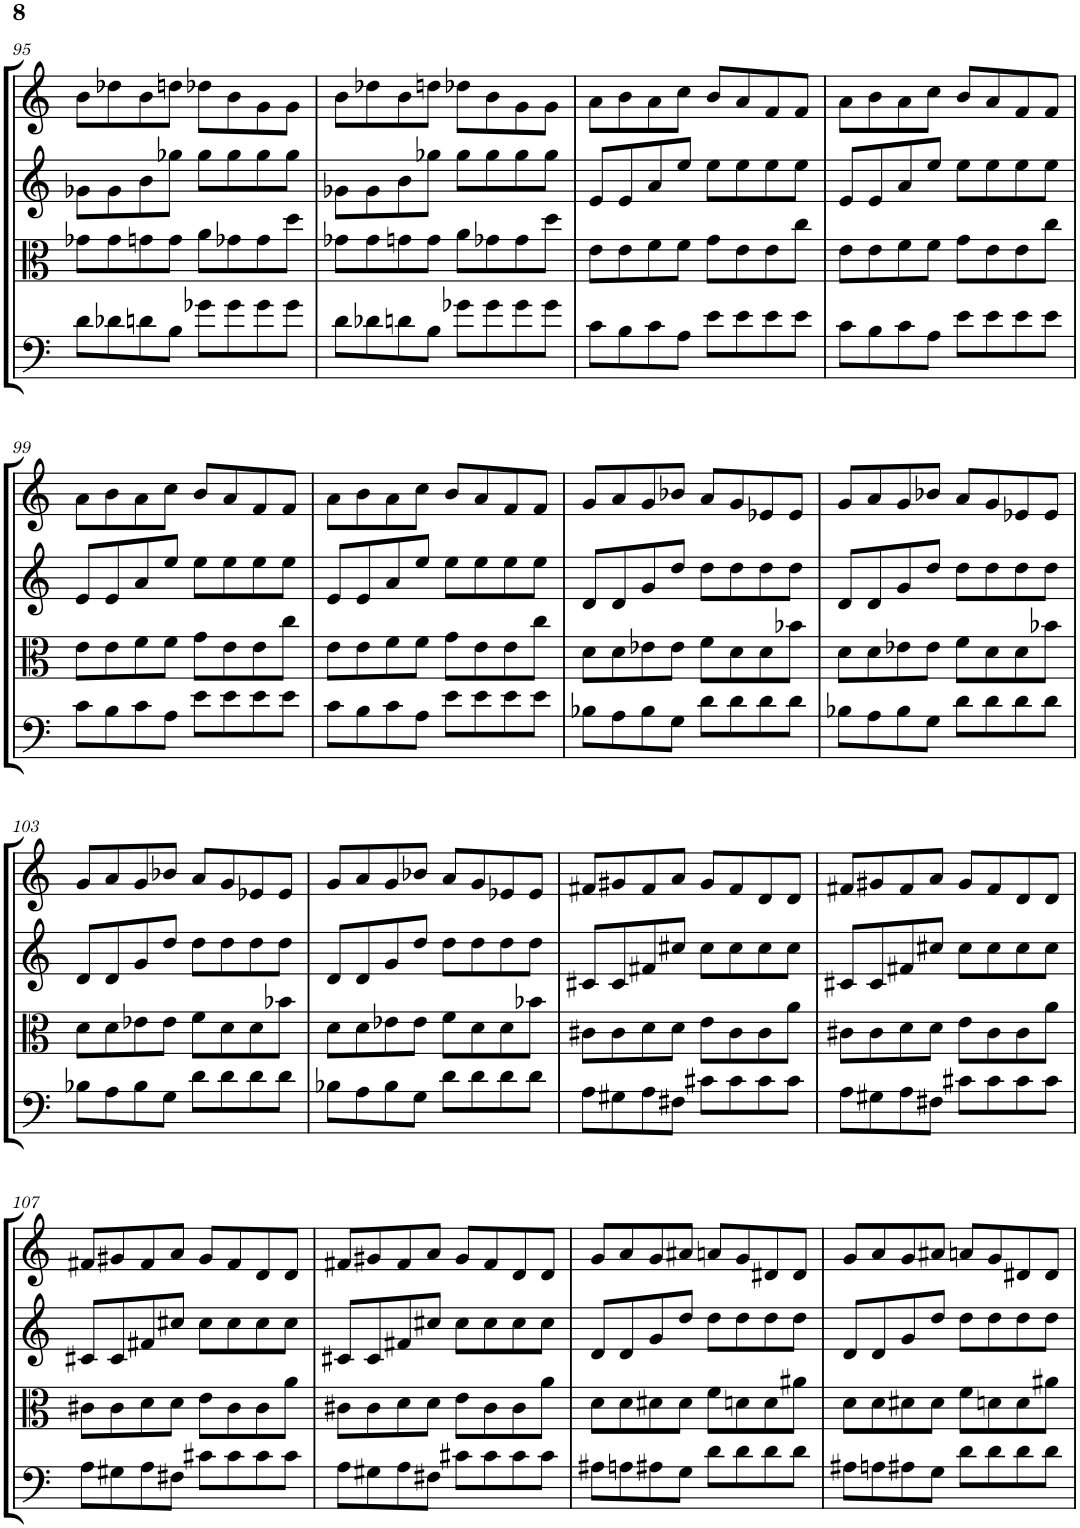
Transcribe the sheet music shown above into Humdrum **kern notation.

**kern	**kern	**kern	**kern
*part4	*part3	*part2	*part1
*staff4	*staff3	*staff2	*staff1
*I"Violoncello	*I"Viola	*I"Violin II	*I"Violin I
*I'Vc	*I'Vla	*I'Vln	*I'Vln
!!LO:PB:g=z
*clefF4	*clefC3	*clefG2	*clefG2
*k[]	*k[]	*k[]	*k[]
*M4/4	*M4/4	*M4/4	*M4/4
=95	=95	=95	=95
8d\L	8g-X\L	8g-X\L	8b\L
8d-X\	8g-\	8g-\	8dd-X\
8dn\	8gn\	8b\	8b\
8B\J	8g\J	8gg-X\J	8ddn\J
8g-X\L	8a\L	8gg-\L	8dd-X\L
8g-\	8g-X\	8gg-\	8b\
8g-\	8g-\	8gg-\	8g\
8g-\J	8dd\J	8gg-\J	8g\J
=96	=96	=96	=96
8d\L	8g-X\L	8g-X\L	8b\L
8d-X\	8g-\	8g-\	8dd-X\
8dn\	8gn\	8b\	8b\
8B\J	8g\J	8gg-X\J	8ddn\J
8g-X\L	8a\L	8gg-\L	8dd-X\L
8g-\	8g-X\	8gg-\	8b\
8g-\	8g-\	8gg-\	8g\
8g-\J	8dd\J	8gg-\J	8g\J
=97	=97	=97	=97
8c\L	8e\L	8e/L	8a\L
8B\	8e\	8e/	8b\
8c\	8f\	8a/	8a\
8A\J	8f\J	8ee/J	8cc\J
8e\L	8g\L	8ee\L	8b/L
8e\	8e\	8ee\	8a/
8e\	8e\	8ee\	8f/
8e\J	8cc\J	8ee\J	8f/J
=98	=98	=98	=98
8c\L	8e\L	8e/L	8a\L
8B\	8e\	8e/	8b\
8c\	8f\	8a/	8a\
8A\J	8f\J	8ee/J	8cc\J
8e\L	8g\L	8ee\L	8b/L
8e\	8e\	8ee\	8a/
8e\	8e\	8ee\	8f/
8e\J	8cc\J	8ee\J	8f/J
!!LO:LB:g=z
=99	=99	=99	=99
8c\L	8e\L	8e/L	8a\L
8B\	8e\	8e/	8b\
8c\	8f\	8a/	8a\
8A\J	8f\J	8ee/J	8cc\J
8e\L	8g\L	8ee\L	8b/L
8e\	8e\	8ee\	8a/
8e\	8e\	8ee\	8f/
8e\J	8cc\J	8ee\J	8f/J
=100	=100	=100	=100
8c\L	8e\L	8e/L	8a\L
8B\	8e\	8e/	8b\
8c\	8f\	8a/	8a\
8A\J	8f\J	8ee/J	8cc\J
8e\L	8g\L	8ee\L	8b/L
8e\	8e\	8ee\	8a/
8e\	8e\	8ee\	8f/
8e\J	8cc\J	8ee\J	8f/J
=101	=101	=101	=101
8B-X\L	8d\L	8d/L	8g/L
8A\	8d\	8d/	8a/
8B-\	8e-X\	8g/	8g/
8G\J	8e-\J	8dd/J	8b-X/J
8d\L	8f\L	8dd\L	8a/L
8d\	8d\	8dd\	8g/
8d\	8d\	8dd\	8e-X/
8d\J	8b-X\J	8dd\J	8e-/J
=102	=102	=102	=102
8B-X\L	8d\L	8d/L	8g/L
8A\	8d\	8d/	8a/
8B-\	8e-X\	8g/	8g/
8G\J	8e-\J	8dd/J	8b-X/J
8d\L	8f\L	8dd\L	8a/L
8d\	8d\	8dd\	8g/
8d\	8d\	8dd\	8e-X/
8d\J	8b-X\J	8dd\J	8e-/J
!!LO:LB:g=z
=103	=103	=103	=103
8B-X\L	8d\L	8d/L	8g/L
8A\	8d\	8d/	8a/
8B-\	8e-X\	8g/	8g/
8G\J	8e-\J	8dd/J	8b-X/J
8d\L	8f\L	8dd\L	8a/L
8d\	8d\	8dd\	8g/
8d\	8d\	8dd\	8e-X/
8d\J	8b-X\J	8dd\J	8e-/J
=104	=104	=104	=104
8B-X\L	8d\L	8d/L	8g/L
8A\	8d\	8d/	8a/
8B-\	8e-X\	8g/	8g/
8G\J	8e-\J	8dd/J	8b-X/J
8d\L	8f\L	8dd\L	8a/L
8d\	8d\	8dd\	8g/
8d\	8d\	8dd\	8e-X/
8d\J	8b-X\J	8dd\J	8e-/J
=105	=105	=105	=105
8A\L	8c#X\L	8c#X/L	8f#X/L
8G#X\	8c#\	8c#/	8g#X/
8A\	8d\	8f#X/	8f#/
8F#X\J	8d\J	8cc#X/J	8a/J
8c#X\L	8e\L	8cc#\L	8g#/L
8c#\	8c#\	8cc#\	8f#/
8c#\	8c#\	8cc#\	8d/
8c#\J	8a\J	8cc#\J	8d/J
=106	=106	=106	=106
8A\L	8c#X\L	8c#X/L	8f#X/L
8G#X\	8c#\	8c#/	8g#X/
8A\	8d\	8f#X/	8f#/
8F#X\J	8d\J	8cc#X/J	8a/J
8c#X\L	8e\L	8cc#\L	8g#/L
8c#\	8c#\	8cc#\	8f#/
8c#\	8c#\	8cc#\	8d/
8c#\J	8a\J	8cc#\J	8d/J
!!LO:LB:g=z
=107	=107	=107	=107
8A\L	8c#X\L	8c#X/L	8f#X/L
8G#X\	8c#\	8c#/	8g#X/
8A\	8d\	8f#X/	8f#/
8F#X\J	8d\J	8cc#X/J	8a/J
8c#X\L	8e\L	8cc#\L	8g#/L
8c#\	8c#\	8cc#\	8f#/
8c#\	8c#\	8cc#\	8d/
8c#\J	8a\J	8cc#\J	8d/J
=108	=108	=108	=108
8A\L	8c#X\L	8c#X/L	8f#X/L
8G#X\	8c#\	8c#/	8g#X/
8A\	8d\	8f#X/	8f#/
8F#X\J	8d\J	8cc#X/J	8a/J
8c#X\L	8e\L	8cc#\L	8g#/L
8c#\	8c#\	8cc#\	8f#/
8c#\	8c#\	8cc#\	8d/
8c#\J	8a\J	8cc#\J	8d/J
=109	=109	=109	=109
8A#X\L	8d\L	8d/L	8g/L
8An\	8d\	8d/	8a/
8A#X\	8d#X\	8g/	8g/
8G\J	8d#\J	8dd/J	8a#X/J
8d\L	8f\L	8dd\L	8an/L
8d\	8dn\	8dd\	8g/
8d\	8d\	8dd\	8d#X/
8d\J	8a#X\J	8dd\J	8d#/J
=110	=110	=110	=110
8A#X\L	8d\L	8d/L	8g/L
8An\	8d\	8d/	8a/
8A#X\	8d#X\	8g/	8g/
8G\J	8d#\J	8dd/J	8a#X/J
8d\L	8f\L	8dd\L	8an/L
8d\	8dn\	8dd\	8g/
8d\	8d\	8dd\	8d#X/
8d\J	8a#X\J	8dd\J	8d#/J
=	=	=	=
*-	*-	*-	*-
